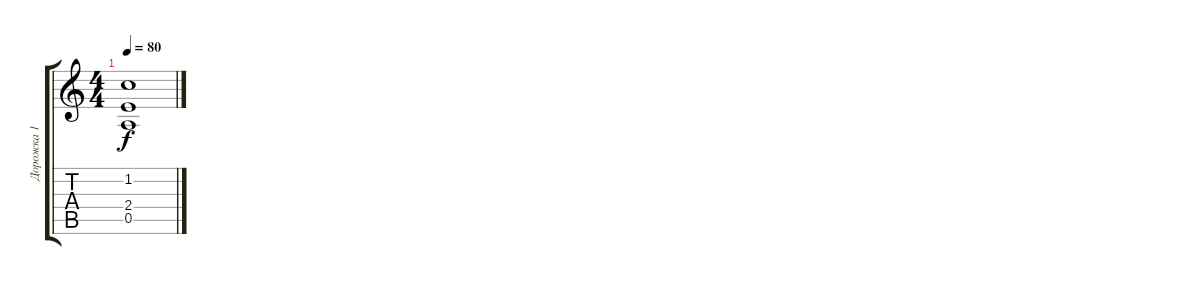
\track ("Дорожка 1" "Дорожка 1") {instrument acousticguitarnylon}
\staff {score tabs}
\tuning (E4 B3 G3 D3 A2 E2) {hide}
\ts (4 4)
\tempo 80
\clef g2
\ks c
(1.2{t} 2.4{t} 0.5{t}).1{dy f}
